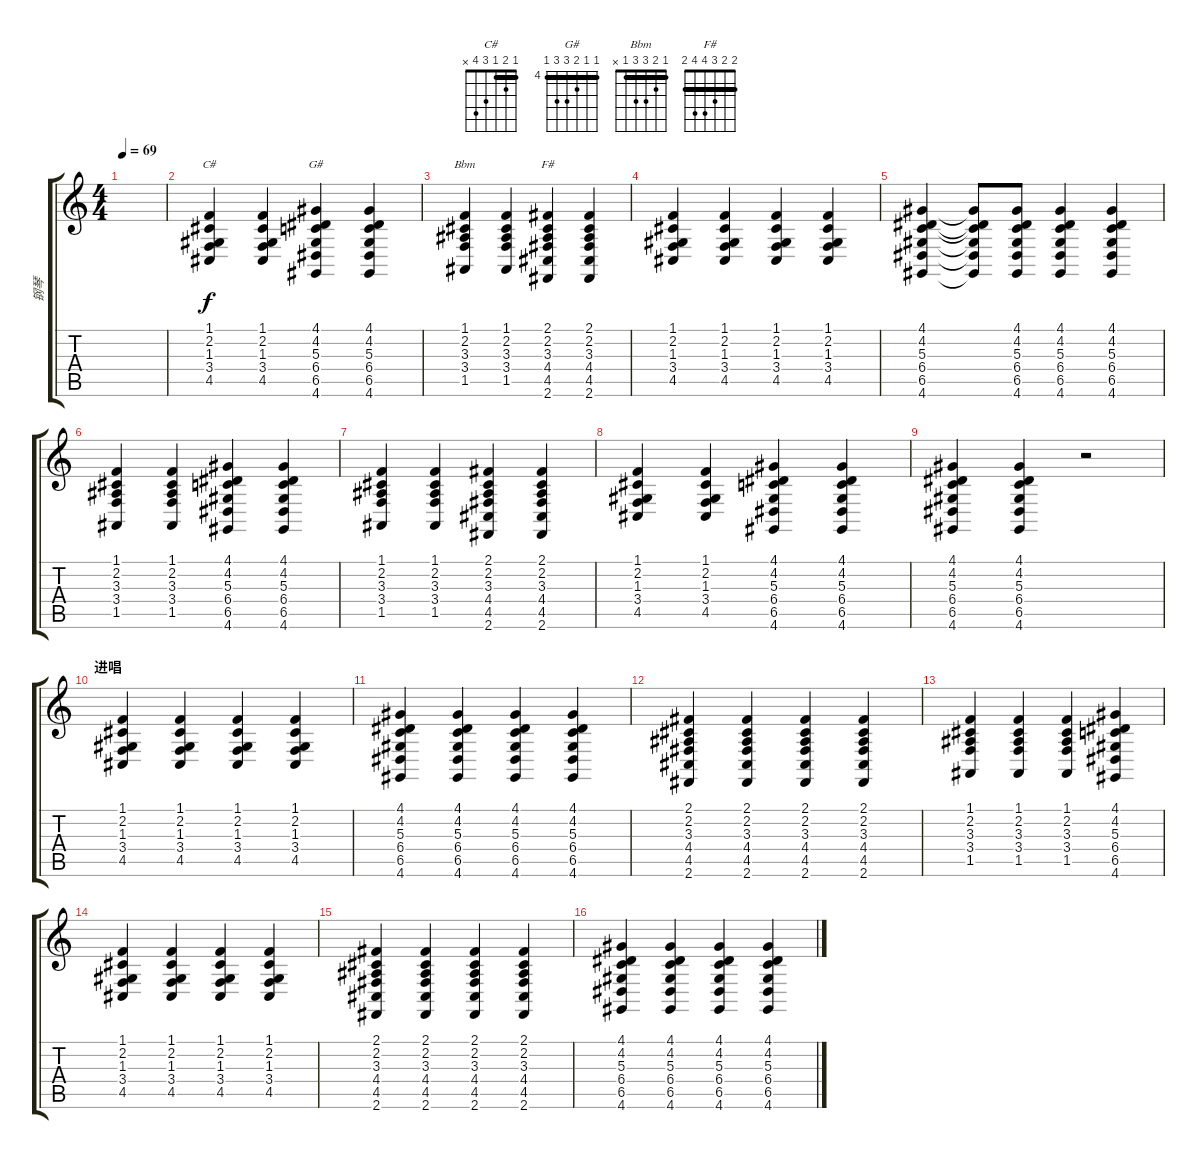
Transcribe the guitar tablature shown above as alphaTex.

\track ("钢琴" "钢琴") {instrument brightacousticpiano}
\staff {score tabs}
\tuning (E4 B3 G3 D3 A2 E2) {hide}
\chord ("C#" 1 2 1 3 4 x) {barre 1}
\chord ("G#" 4 4 5 6 6 4) {firstfret 4 barre 4}
\chord ("Bbm" 1 2 3 3 1 x) {barre 1}
\chord ("F#" 2 2 3 4 4 2) {barre 2}
\ts (4 4)
\tempo 69
\clef g2
\ks c
|
(1.1 2.2 1.3 3.4 4.5).4{ch "C#"} (1.1 2.2 1.3 3.4 4.5).4 (4.1 4.2 5.3 6.4 6.5 4.6).4{ch "G#"} (4.1 4.2 5.3 6.4 6.5 4.6).4 |
(1.1 2.2 3.3 3.4 1.5).4{ch "Bbm"} (1.1 2.2 3.3 3.4 1.5).4 (2.1 2.2 3.3 4.4 4.5 2.6).4{ch "F#"} (2.1 2.2 3.3 4.4 4.5 2.6).4 |
(1.1 2.2 1.3 3.4 4.5).4 (1.1 2.2 1.3 3.4 4.5).4 (1.1 2.2 1.3 3.4 4.5).4 (1.1 2.2 1.3 3.4 4.5).4 |
(4.1 4.2 5.3 6.4 6.5 4.6).4 (4.1{t} 4.2{t} 5.3{t} 6.4{t} 6.5{t} 4.6{t}).8 (4.1 4.2 5.3 6.4 6.5 4.6).8 (4.1 4.2 5.3 6.4 6.5 4.6).4 (4.1 4.2 5.3 6.4 6.5 4.6).4 |
(1.1 2.2 3.3 3.4 1.5).4 (1.1 2.2 3.3 3.4 1.5).4 (4.1 4.2 5.3 6.4 6.5 4.6).4 (4.1 4.2 5.3 6.4 6.5 4.6).4 |
(1.1 2.2 3.3 3.4 1.5).4 (1.1 2.2 3.3 3.4 1.5).4 (2.1 2.2 3.3 4.4 4.5 2.6).4 (2.1 2.2 3.3 4.4 4.5 2.6).4 |
(1.1 2.2 1.3 3.4 4.5).4 (1.1 2.2 1.3 3.4 4.5).4 (4.1 4.2 5.3 6.4 6.5 4.6).4 (4.1 4.2 5.3 6.4 6.5 4.6).4 |
(4.1 4.2 5.3 6.4 6.5 4.6).4 (4.1 4.2 5.3 6.4 6.5 4.6).4 r.2 |
\section ("" "进唱")
(1.1 2.2 1.3 3.4 4.5).4 (1.1 2.2 1.3 3.4 4.5).4 (1.1 2.2 1.3 3.4 4.5).4 (1.1 2.2 1.3 3.4 4.5).4 |
(4.1 4.2 5.3 6.4 6.5 4.6).4 (4.1 4.2 5.3 6.4 6.5 4.6).4 (4.1 4.2 5.3 6.4 6.5 4.6).4 (4.1 4.2 5.3 6.4 6.5 4.6).4 |
(2.1 2.2 3.3 4.4 4.5 2.6).4 (2.1 2.2 3.3 4.4 4.5 2.6).4 (2.1 2.2 3.3 4.4 4.5 2.6).4 (2.1 2.2 3.3 4.4 4.5 2.6).4 |
(1.1 2.2 3.3 3.4 1.5).4 (1.1 2.2 3.3 3.4 1.5).4 (1.1 2.2 3.3 3.4 1.5).4 (4.1 4.2 5.3 6.4 6.5 4.6).4 |
(1.1 2.2 1.3 3.4 4.5).4 (1.1 2.2 1.3 3.4 4.5).4 (1.1 2.2 1.3 3.4 4.5).4 (1.1 2.2 1.3 3.4 4.5).4 |
(2.1 2.2 3.3 4.4 4.5 2.6).4 (2.1 2.2 3.3 4.4 4.5 2.6).4 (2.1 2.2 3.3 4.4 4.5 2.6).4 (2.1 2.2 3.3 4.4 4.5 2.6).4 |
(4.1 4.2 5.3 6.4 6.5 4.6).4 (4.1 4.2 5.3 6.4 6.5 4.6).4 (4.1 4.2 5.3 6.4 6.5 4.6).4 (4.1 4.2 5.3 6.4 6.5 4.6).4
